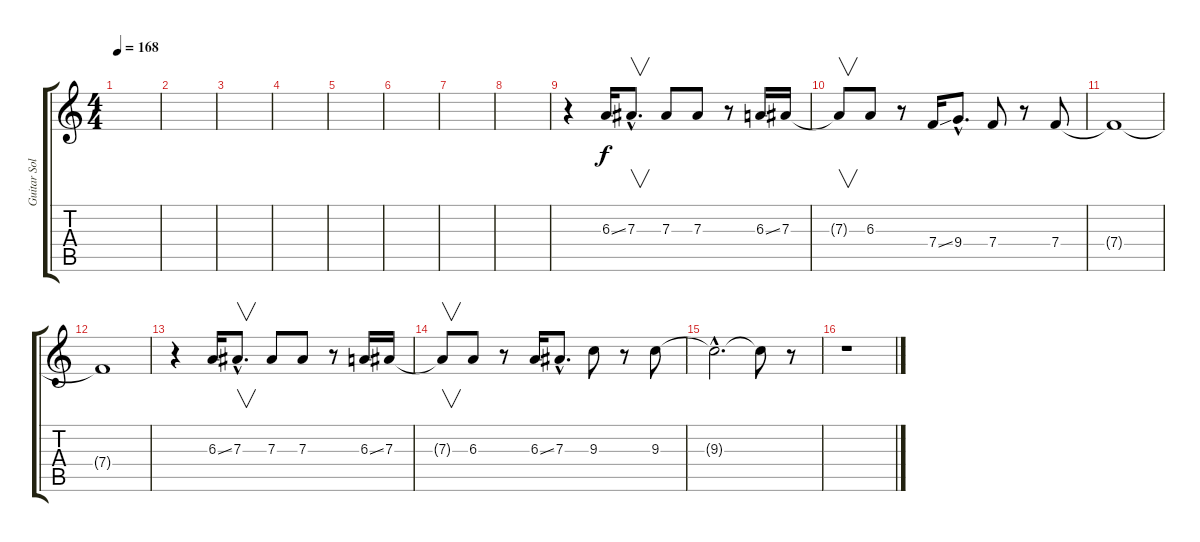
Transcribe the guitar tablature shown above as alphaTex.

\track ("Guitar Solo" "Guitar Sol") {instrument distortionguitar}
\staff {score tabs}
\tuning (C4 G3 Eb3 Bb2 F2 C2) {hide}
\ts (4 4)
\tempo 168
\clef g2
\ks c
|
|
|
|
|
|
|
|
r.4 6.3{ss}.16 7.3{hac}.8{v d} 7.3.8 7.3.8 r.8 6.3{ss}.16 7.3.16 |
7.3{t}.8{v} 6.3.8 r.8 7.4{ss}.16 9.4{hac}.8{d} 7.4.8 r.8 7.4.8 |
7.4{t}.1 |
7.4{t}.1 |
r.4 6.3{ss}.16 7.3{hac}.8{v d} 7.3.8 7.3.8 r.8 6.3{ss}.16 7.3.16 |
7.3{t}.8{v} 6.3.8 r.8 6.3{ss}.16 7.3{hac}.8{d} 9.3.8 r.8 9.3.8 |
9.3{hac t}.2{d} 9.3{t}.8 r.8 |
r.1
